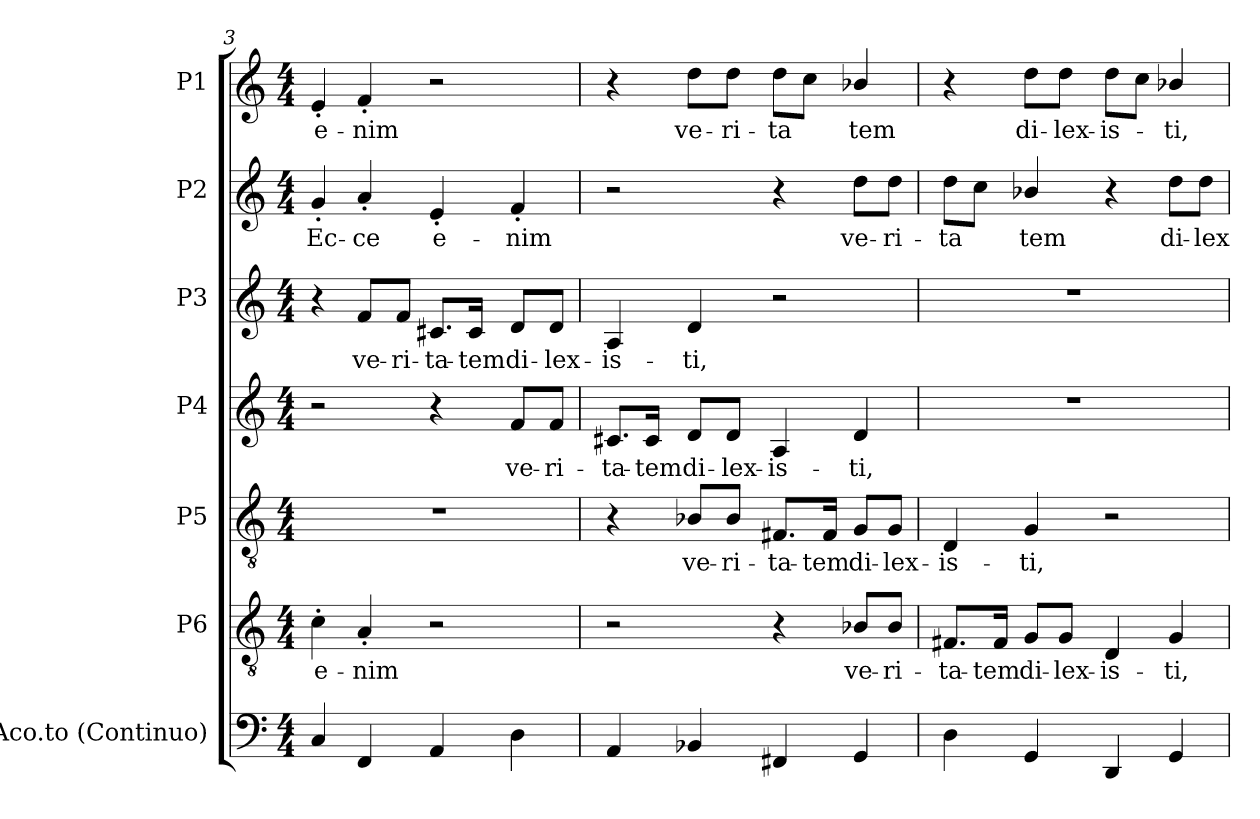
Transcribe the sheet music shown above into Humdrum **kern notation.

**kern	**kern	**text	**kern	**text	**kern	**text	**kern	**text	**kern	**text	**kern	**text
*part7	*part6	*part6	*part5	*part5	*part4	*part4	*part3	*part3	*part2	*part2	*part1	*part1
*staff7	*staff6	*staff6	*staff5	*staff5	*staff4	*staff4	*staff3	*staff3	*staff2	*staff2	*staff1	*staff1
*I"Aco.to (Continuo)	*I"P6	*	*I"P5	*	*I"P4	*	*I"P3	*	*I"P2	*	*I"P1	*
*I'Cont.	*	*	*	*	*	*	*	*	*	*	*	*
*clefF4	*clefGv2	*	*clefGv2	*	*clefG2	*	*clefG2	*	*clefG2	*	*clefG2	*
*	*ITrd7c12	*	*ITrd7c12	*	*	*	*	*	*	*	*	*
*k[]	*k[]	*	*k[]	*	*k[]	*	*k[]	*	*k[]	*	*k[]	*
*C:	*C:	*	*C:	*	*C:	*	*C:	*	*C:	*	*C:	*
*M4/4	*M4/4	*	*M4/4	*	*M4/4	*	*M4/4	*	*M4/4	*	*M4/4	*
=3	=3	=3	=3	=3	=3	=3	=3	=3	=3	=3	=3	=3
!	!	!LO:LY:b:color=#000000	!	!	!	!	!	!	!	!	!	!
!	!	!	!	!	!	!	!	!	!	!LO:LY:b:color=#000000	!	!
!	!	!	!	!	!	!	!	!	!	!	!	!LO:LY:b:color=#000000
4Ci/	4C'i\	e-	1r	.	2r	.	4r	.	4g'i/	Ec-	4e'i/	e-
!	!	!LO:LY:b:color=#000000	!	!	!	!	!	!	!	!	!	!
!	!	!	!	!	!	!	!	!LO:LY:b:color=#000000	!	!	!	!
!	!	!	!	!	!	!	!	!	!	!LO:LY:b:color=#000000	!	!
!	!	!	!	!	!	!	!	!	!	!	!	!LO:LY:b:color=#000000
4FFi/	4AA'i/	-nim	.	.	.	.	8fi/L	ve-	4a'i/	-ce	4f'i/	-nim
!	!	!	!	!	!	!	!	!LO:LY:b:color=#000000	!	!	!	!
.	.	.	.	.	.	.	8fi/J	-ri-	.	.	.	.
!	!	!	!	!	!	!	!	!LO:LY:b:color=#000000	!	!	!	!
!	!	!	!	!	!	!	!	!	!	!LO:LY:b:color=#000000	!	!
4AAi/	2r	.	.	.	4r	.	8.c#Xi/L	-ta-	4e'i/	e-	2r	.
!	!	!	!	!	!	!	!	!LO:LY:b:color=#000000	!	!	!	!
.	.	.	.	.	.	.	16c#i/Jk	-tem	.	.	.	.
!	!	!	!	!	!	!LO:LY:b:color=#000000	!	!	!	!	!	!
!	!	!	!	!	!	!	!	!LO:LY:b:color=#000000	!	!	!	!
!	!	!	!	!	!	!	!	!	!	!LO:LY:b:color=#000000	!	!
4Di\	.	.	.	.	8fi/L	ve-	8di/L	di-	4f'i/	-nim	.	.
!	!	!	!	!	!	!LO:LY:b:color=#000000	!	!	!	!	!	!
!	!	!	!	!	!	!	!	!LO:LY:b:color=#000000	!	!	!	!
.	.	.	.	.	8fi/J	-ri-	8di/J	-lex-	.	.	.	.
!!LO:LB:g=z
=4	=4	=4	=4	=4	=4	=4	=4	=4	=4	=4	=4	=4
!	!	!	!	!	!	!LO:LY:b:color=#000000	!	!	!	!	!	!
!	!	!	!	!	!	!	!	!LO:LY:b:color=#000000	!	!	!	!
4AAi/	2r	.	4r	.	8.c#Xi/L	-ta-	4Ai/	-is-	2r	.	4r	.
!	!	!	!	!	!	!LO:LY:b:color=#000000	!	!	!	!	!	!
.	.	.	.	.	16c#i/Jk	-tem	.	.	.	.	.	.
!	!	!	!	!LO:LY:b:color=#000000	!	!	!	!	!	!	!	!
!	!	!	!	!	!	!LO:LY:b:color=#000000	!	!	!	!	!	!
!	!	!	!	!	!	!	!	!LO:LY:b:color=#000000	!	!	!	!
!	!	!	!	!	!	!	!	!	!	!	!	!LO:LY:b:color=#000000
4BB-Xi/	.	.	8BB-Xi/L	ve-	8di/L	di-	4di/	-ti,	.	.	8ddi\L	ve-
!	!	!	!	!LO:LY:b:color=#000000	!	!	!	!	!	!	!	!
!	!	!	!	!	!	!LO:LY:b:color=#000000	!	!	!	!	!	!
!	!	!	!	!	!	!	!	!	!	!	!	!LO:LY:b:color=#000000
.	.	.	8BB-i/J	-ri-	8di/J	-lex-	.	.	.	.	8ddi\J	-ri-
!	!	!	!	!LO:LY:b:color=#000000	!	!	!	!	!	!	!	!
!	!	!	!	!	!	!LO:LY:b:color=#000000	!	!	!	!	!	!
!	!	!	!	!	!	!	!	!	!	!	!	!LO:LY:b:color=#000000
4FF#Xi/	4r	.	8.FF#Xi/L	-ta-	4Ai/	-is-	2r	.	4r	.	8ddi\L	-ta
.	.	.	.	.	.	.	.	.	.	.	8cci\J	.
!	!	!	!	!LO:LY:b:color=#000000	!	!	!	!	!	!	!	!
.	.	.	16FF#i/Jk	-tem	.	.	.	.	.	.	.	.
!	!	!LO:LY:b:color=#000000	!	!	!	!	!	!	!	!	!	!
!	!	!	!	!LO:LY:b:color=#000000	!	!	!	!	!	!	!	!
!	!	!	!	!	!	!LO:LY:b:color=#000000	!	!	!	!	!	!
!	!	!	!	!	!	!	!	!	!	!LO:LY:b:color=#000000	!	!
!	!	!	!	!	!	!	!	!	!	!	!	!LO:LY:b:color=#000000
4GGi/	8BB-Xi/L	ve-	8GGi/L	di-	4di/	-ti,	.	.	8ddi\L	ve-	4b-Xi/	tem
!	!	!LO:LY:b:color=#000000	!	!	!	!	!	!	!	!	!	!
!	!	!	!	!LO:LY:b:color=#000000	!	!	!	!	!	!	!	!
!	!	!	!	!	!	!	!	!	!	!LO:LY:b:color=#000000	!	!
.	8BB-i/J	-ri-	8GGi/J	-lex-	.	.	.	.	8ddi\J	-ri-	.	.
=5	=5	=5	=5	=5	=5	=5	=5	=5	=5	=5	=5	=5
!	!	!LO:LY:b:color=#000000	!	!	!	!	!	!	!	!	!	!
!	!	!	!	!LO:LY:b:color=#000000	!	!	!	!	!	!	!	!
!	!	!	!	!	!	!	!	!	!	!LO:LY:b:color=#000000	!	!
4Di\	8.FF#Xi/L	-ta-	4DDi/	-is-	1r	.	1r	.	8ddi\L	-ta	4r	.
.	.	.	.	.	.	.	.	.	8cci\J	.	.	.
!	!	!LO:LY:b:color=#000000	!	!	!	!	!	!	!	!	!	!
.	16FF#i/Jk	-tem	.	.	.	.	.	.	.	.	.	.
!	!	!LO:LY:b:color=#000000	!	!	!	!	!	!	!	!	!	!
!	!	!	!	!LO:LY:b:color=#000000	!	!	!	!	!	!	!	!
!	!	!	!	!	!	!	!	!	!	!LO:LY:b:color=#000000	!	!
!	!	!	!	!	!	!	!	!	!	!	!	!LO:LY:b:color=#000000
4GGi/	8GGi/L	di-	4GGi/	-ti,	.	.	.	.	4b-Xi/	tem	8ddi\L	di-
!	!	!LO:LY:b:color=#000000	!	!	!	!	!	!	!	!	!	!
!	!	!	!	!	!	!	!	!	!	!	!	!LO:LY:b:color=#000000
.	8GGi/J	-lex-	.	.	.	.	.	.	.	.	8ddi\J	-lex-
!	!	!LO:LY:b:color=#000000	!	!	!	!	!	!	!	!	!	!
!	!	!	!	!	!	!	!	!	!	!	!	!LO:LY:b:color=#000000
4DDi/	4DDi/	-is-	2r	.	.	.	.	.	4r	.	8ddi\L	-is-
.	.	.	.	.	.	.	.	.	.	.	8cci\J	.
!	!	!LO:LY:b:color=#000000	!	!	!	!	!	!	!	!	!	!
!	!	!	!	!	!	!	!	!	!	!LO:LY:b:color=#000000	!	!
!	!	!	!	!	!	!	!	!	!	!	!	!LO:LY:b:color=#000000
4GGi/	4GGi/	-ti,	.	.	.	.	.	.	8ddi\L	di-	4b-Xi/	-ti,
!	!	!	!	!	!	!	!	!	!	!LO:LY:b:color=#000000	!	!
.	.	.	.	.	.	.	.	.	8ddi\J	-lex-	.	.
=	=	=	=	=	=	=	=	=	=	=	=	=
*-	*-	*-	*-	*-	*-	*-	*-	*-	*-	*-	*-	*-
